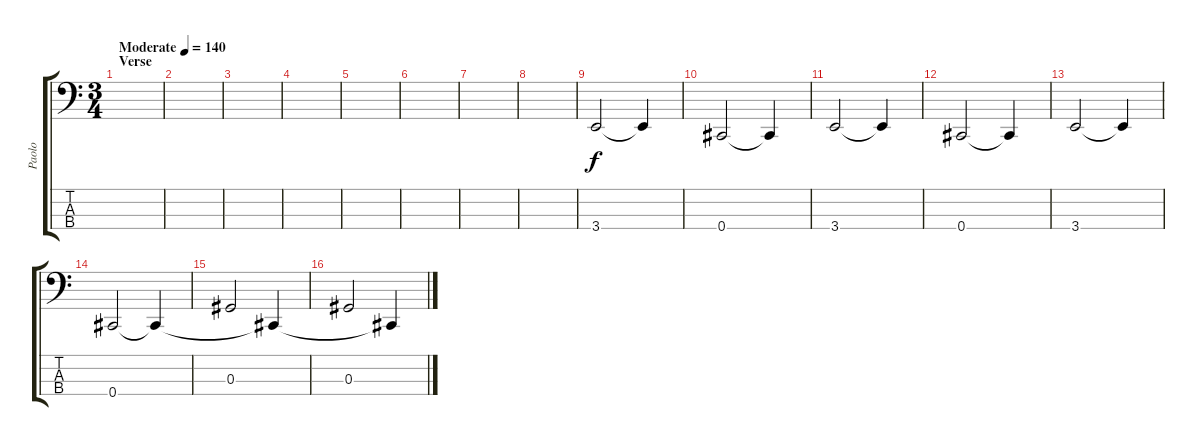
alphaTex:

\track ("Paolo" "Paolo") {instrument electricbasspick}
\staff {score tabs}
\tuning (Gb2 Db2 Ab1 Db1) {hide}
\ts (3 4)
\section ("" "Verse")
\tempo (140 "Moderate")
\clef f4
\ks c
|
|
|
|
|
|
|
|
3.4.2 3.4{t}.4 |
0.4.2 0.4{t}.4 |
3.4.2 3.4{t}.4 |
0.4.2 0.4{t}.4 |
3.4.2 3.4{t}.4 |
0.4.2 0.4{t}.4 |
0.3.2 0.4{t}.4 |
0.3.2 0.4{t}.4
